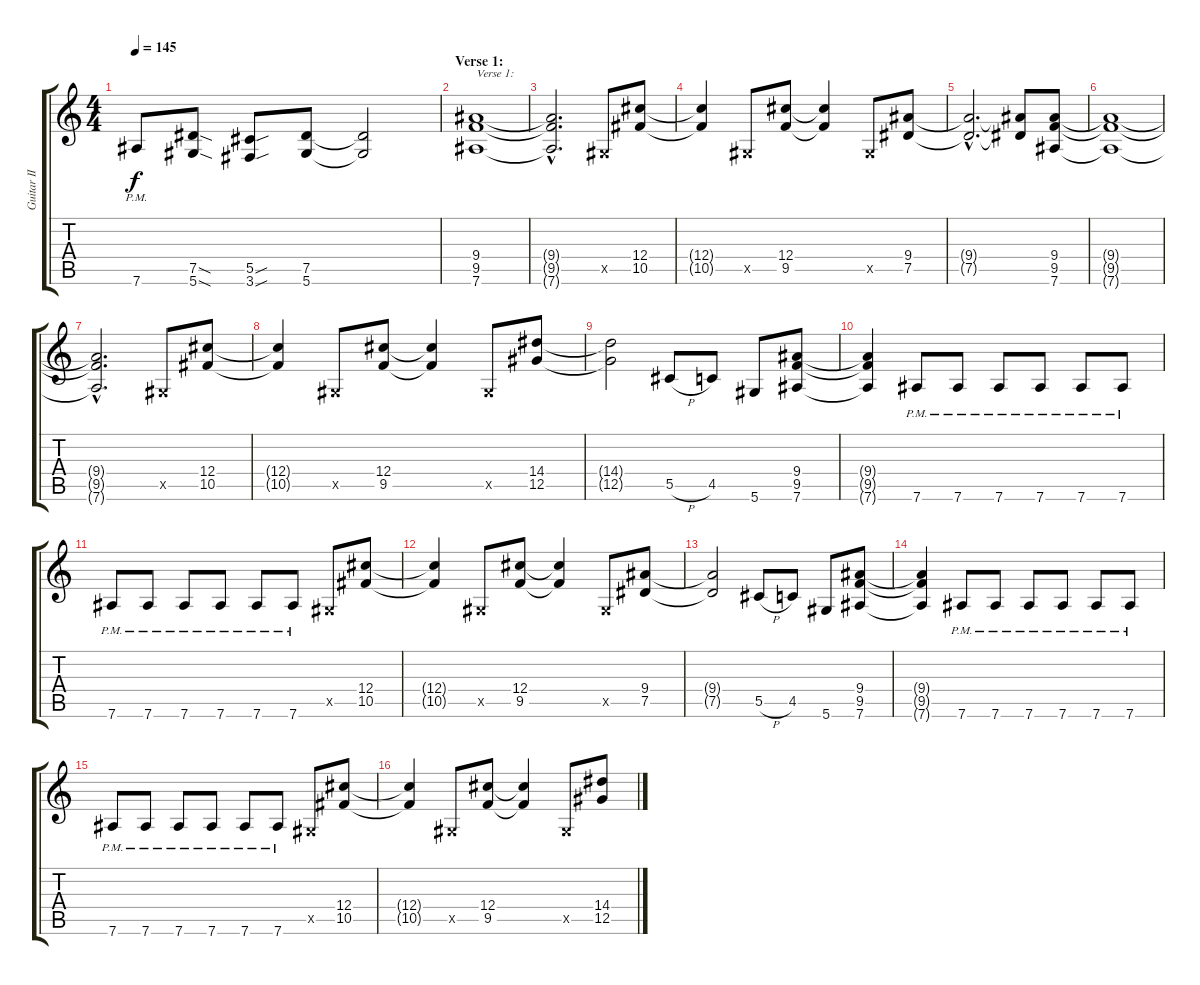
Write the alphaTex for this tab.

\track ("Guitar II" "Guitar II") {instrument distortionguitar}
\staff {score tabs}
\tuning (Eb4 Bb3 Gb3 Db3 Ab2 Eb2) {hide}
\ts (4 4)
\tempo 145
\clef g2
\ks c
7.6{pm}.8{dy f} (7.5{sod} 5.6{sod}).8 (5.5{sou} 3.6{sou}).8 (7.5 5.6).8 (7.5{t} 5.6{t}).2 |
\section ("" "Verse 1:")
(9.4 9.5 7.6).1{txt "Verse 1:"} |
(9.4{hac t} 9.5{hac t} 7.6{hac t}).2{d} 0.5{x}.8 (12.4 10.5).8 |
(12.4{t} 10.5{t}).4 0.5{x}.8 (12.4 9.5).8 (12.4{t} 9.5{t}).4 0.5{x}.8 (9.4 7.5).8 |
(9.4{hac t} 7.5{hac t}).2{d} (9.4{t} 7.5{t}).8 (9.4 9.5 7.6).8 |
(9.4{t} 9.5{t} 7.6{t}).1 |
(9.4{hac t} 9.5{hac t} 7.6{hac t}).2{d} 0.5{x}.8 (12.4 10.5).8 |
(12.4{t} 10.5{t}).4 0.5{x}.8 (12.4 9.5).8 (12.4{t} 9.5{t}).4 0.5{x}.8 (14.4 12.5).8 |
(14.4{t} 12.5{t}).2 5.5{h}.8 4.5.8 5.6.8 (9.4 9.5 7.6).8 |
(9.4{t} 9.5{t} 7.6{t}).4 7.6{pm}.8 7.6{pm}.8 7.6{pm}.8 7.6{pm}.8 7.6{pm}.8 7.6{pm}.8 |
7.6{pm}.8 7.6{pm}.8 7.6{pm}.8 7.6{pm}.8 7.6{pm}.8 7.6{pm}.8 0.5{x}.8 (12.4 10.5).8 |
(12.4{t} 10.5{t}).4 0.5{x}.8 (12.4 9.5).8 (12.4{t} 9.5{t}).4 0.5{x}.8 (9.4 7.5).8 |
(9.4{t} 7.5{t}).2 5.5{h}.8 4.5.8 5.6.8 (9.4 9.5 7.6).8 |
(9.4{t} 9.5{t} 7.6{t}).4 7.6{pm}.8 7.6{pm}.8 7.6{pm}.8 7.6{pm}.8 7.6{pm}.8 7.6{pm}.8 |
7.6{pm}.8 7.6{pm}.8 7.6{pm}.8 7.6{pm}.8 7.6{pm}.8 7.6{pm}.8 0.5{x}.8 (12.4 10.5).8 |
(12.4{t} 10.5{t}).4 0.5{x}.8 (12.4 9.5).8 (12.4{t} 9.5{t}).4 0.5{x}.8 (14.4 12.5).8
